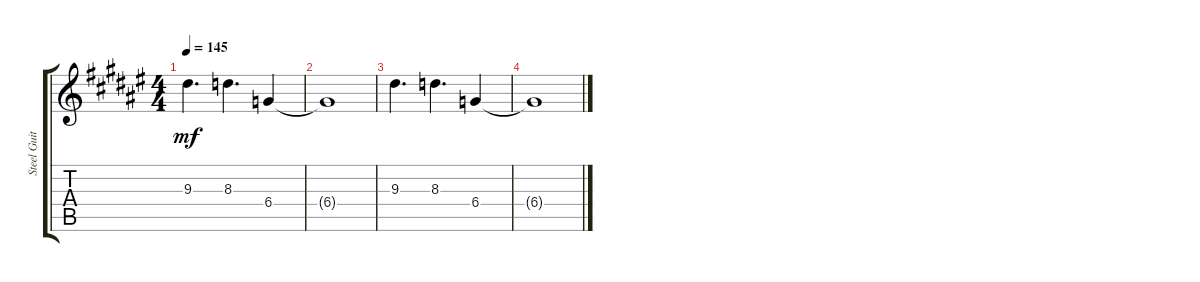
\track ("Steel Guitar" "Steel Guit") {instrument acousticguitarsteel}
\staff {score tabs}
\tuning (Eb4 Bb3 Gb3 Db3 Ab2 Db2) {hide}
\ts (4 4)
\tempo 145
\clef g2
\ks f#
9.3.4{d dy mf} 8.3.4{d} 6.4.4 |
6.4{t}.1 |
9.3.4{d} 8.3.4{d} 6.4.4 |
6.4{t}.1
